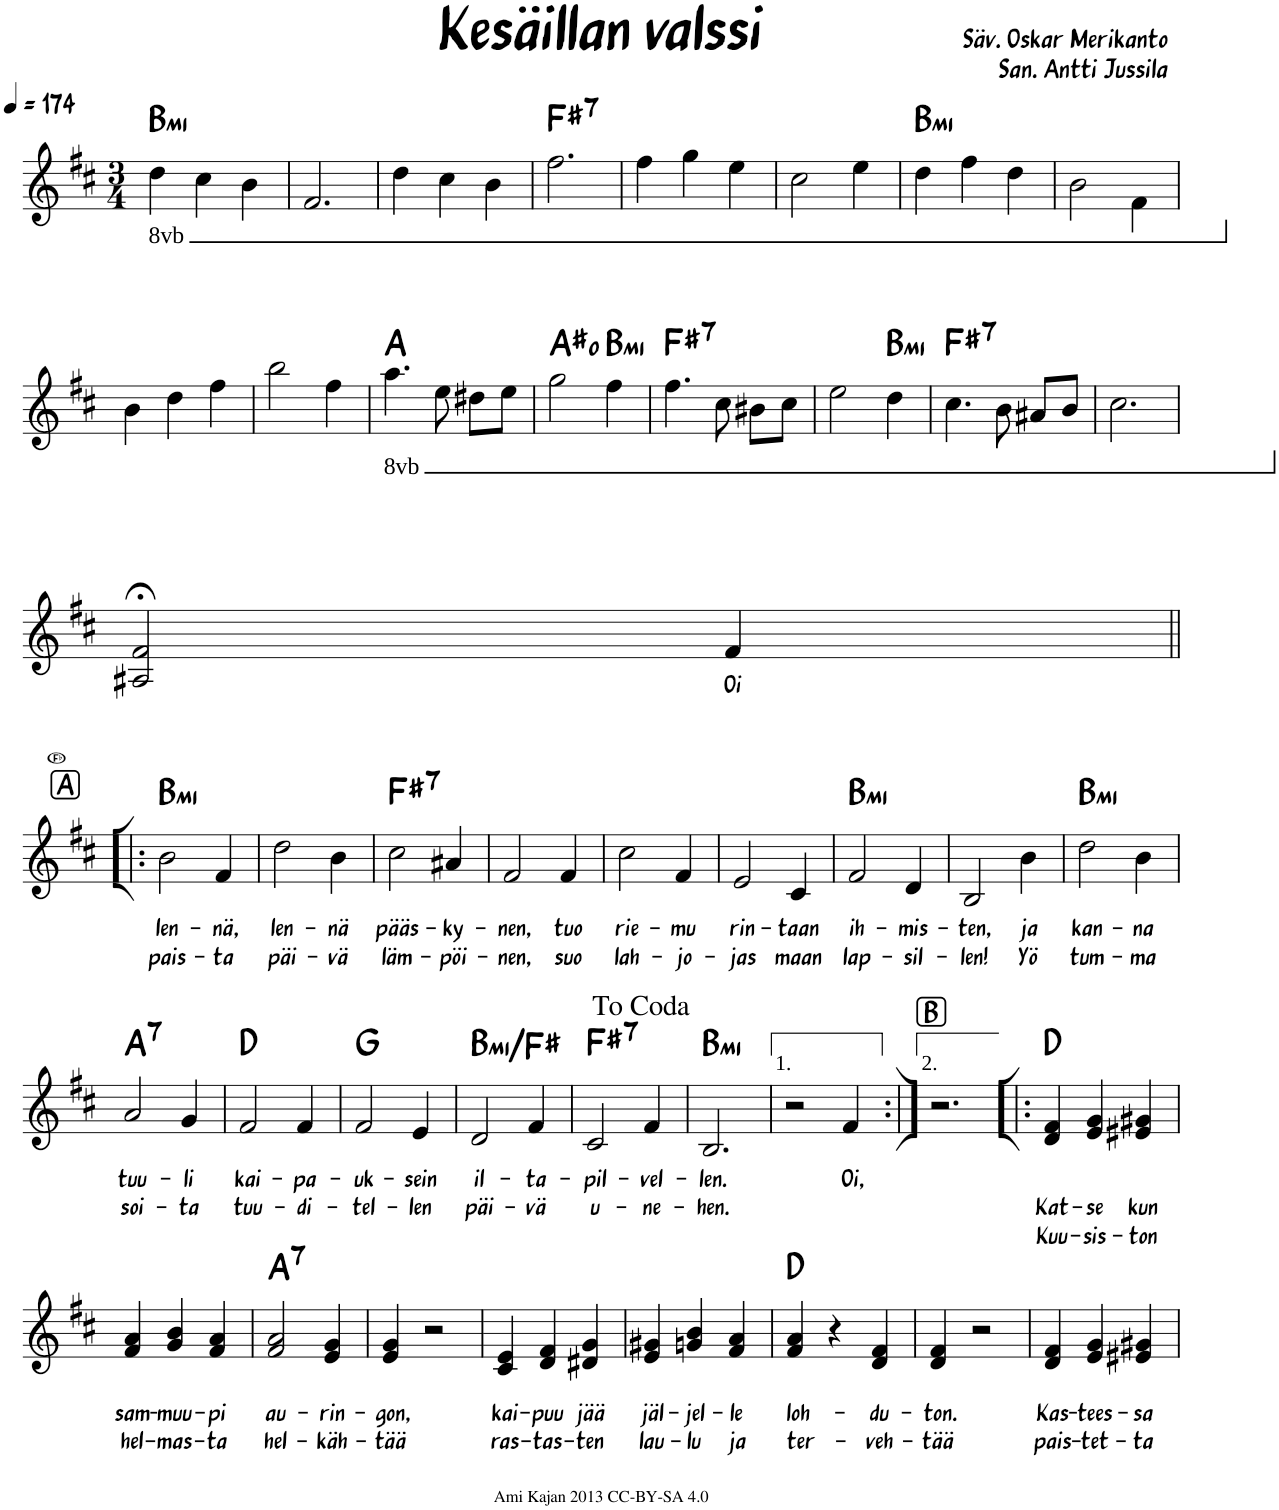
**kern	**text	**text	**text	**harte
*part1	*part1	*part1	*part1	*part1
*staff1	*staff1	*staff1	*staff1	*
*I"Piano	*	*	*	*
*I'Pno	*	*	*	*
*clefG2	*	*	*	*
*k[f#c#]	*	*	*	*
*M3/4	*	*	*	*
*MM174	*	*	*	*
*8ba	*	*	*	*
=1	=1	=1	=1	=1
!	!	!	!	!LO:H:kt=mi
4d\	.	.	.	B:min
4c#\	.	.	.	.
4B\	.	.	.	.
=2	=2	=2	=2	=2
*X8ba	*	*	*	*
2.f#/	.	.	.	.
=3	=3	=3	=3	=3
4dd\	.	.	.	.
4cc#\	.	.	.	.
4b\	.	.	.	.
=4	=4	=4	=4	=4
!	!	!	!	!LO:H:kt=7
2.ff#\	.	.	.	F#:7
=5	=5	=5	=5	=5
4ff#\	.	.	.	.
4gg\	.	.	.	.
4ee\	.	.	.	.
=6	=6	=6	=6	=6
2cc#\	.	.	.	.
4ee\	.	.	.	.
=7	=7	=7	=7	=7
!	!	!	!	!LO:H:kt=mi
4dd\	.	.	.	B:min
4ff#\	.	.	.	.
4dd\	.	.	.	.
=8	=8	=8	=8	=8
2b\	.	.	.	.
4f#\	.	.	.	.
!!LO:LB:g=z
=9	=9	=9	=9	=9
4b\	.	.	.	.
4dd\	.	.	.	.
4ff#\	.	.	.	.
=10	=10	=10	=10	=10
2bb\	.	.	.	.
4ff#\	.	.	.	.
=11	=11	=11	=11	=11
*8ba	*	*	*	*
4.a\	.	.	.	A:maj
8e\	.	.	.	.
8d#X\L	.	.	.	.
8e\J	.	.	.	.
=12	=12	=12	=12	=12
*X8ba	*	*	*	*
2gg\	.	.	.	A#:dim
!	!	!	!	!LO:H:kt=mi
4ff#\	.	.	.	B:min
=13	=13	=13	=13	=13
!	!	!	!	!LO:H:kt=7
4.ff#\	.	.	.	F#:7
8cc#\	.	.	.	.
8b#X\L	.	.	.	.
8cc#\J	.	.	.	.
=14	=14	=14	=14	=14
2ee\	.	.	.	.
!	!	!	!	!LO:H:kt=mi
4dd\	.	.	.	B:min
=15	=15	=15	=15	=15
!	!	!	!	!LO:H:kt=7
4.cc#\	.	.	.	F#:7
8b\	.	.	.	.
8a#X/L	.	.	.	.
8b/J	.	.	.	.
=16	=16	=16	=16	=16
2.cc#\	.	.	.	.
!!LO:LB:g=z
=17	=17	=17	=17	=17
2A#X/;< 2f#/;<	.	.	.	.
!	!LO:LY:b	!	!	!
4f#/	Oi	.	.	.
!!LO:LB:g=z
!!LO:REH:place=s1:a:rj:fs=12:t=A
=18!|:	=18!|:	=18!|:	=18!|:	=18!|:
!	!LO:LY:b	!LO:LY:b	!	!LO:H:kt=mi
2b\	len-	pais-	.	B:min
!	!LO:LY:b	!LO:LY:b	!	!
4f#/	-nä,	-ta	.	.
=19	=19	=19	=19	=19
!	!LO:LY:b	!LO:LY:b	!	!
2dd\	len-	päi-	.	.
!	!LO:LY:b	!LO:LY:b	!	!
4b\	-nä	-vä	.	.
=20	=20	=20	=20	=20
!	!LO:LY:b	!LO:LY:b	!	!LO:H:kt=7
2cc#\	pääs-	läm-	.	F#:7
!	!LO:LY:b	!LO:LY:b	!	!
4a#X/	-ky-	-pöi-	.	.
=21	=21	=21	=21	=21
!	!LO:LY:b	!LO:LY:b	!	!
2f#/	-nen,	-nen,	.	.
!	!LO:LY:b	!LO:LY:b	!	!
4f#/	tuo	suo	.	.
=22	=22	=22	=22	=22
!	!LO:LY:b	!LO:LY:b	!	!
2cc#\	rie-	lah-	.	.
!	!LO:LY:b	!LO:LY:b	!	!
4f#/	-mu	-jo-	.	.
=23	=23	=23	=23	=23
!	!LO:LY:b	!LO:LY:b	!	!
2e/	rin-	-jas	.	.
!	!LO:LY:b	!LO:LY:b	!	!
4c#/	-taan	maan	.	.
=24	=24	=24	=24	=24
!	!LO:LY:b	!LO:LY:b	!	!LO:H:kt=mi
2f#/	ih-	lap-	.	B:min
!	!LO:LY:b	!LO:LY:b	!	!
4d/	-mis-	-sil-	.	.
=25	=25	=25	=25	=25
!	!LO:LY:b	!LO:LY:b	!	!
2B/	-ten,	-len!	.	.
!	!LO:LY:b	!LO:LY:b	!	!
4b\	ja	Yö	.	.
=26	=26	=26	=26	=26
!	!LO:LY:b	!LO:LY:b	!	!LO:H:kt=mi
2dd\	kan-	tum-	.	B:min
!	!LO:LY:b	!LO:LY:b	!	!
4b\	-na	-ma	.	.
!!LO:LB:g=z
=27	=27	=27	=27	=27
!	!LO:LY:b	!LO:LY:b	!	!LO:H:kt=7
2a/	tuu-	soi-	.	A:7
!	!LO:LY:b	!LO:LY:b	!	!
4g/	-li	-ta	.	.
=28	=28	=28	=28	=28
!	!LO:LY:b	!LO:LY:b	!	!
2f#/	kai-	tuu-	.	D:maj
!	!LO:LY:b	!LO:LY:b	!	!
4f#/	-pa-	-di-	.	.
=29	=29	=29	=29	=29
!	!LO:LY:b	!LO:LY:b	!	!
2f#/	-uk-	-tel-	.	G:maj
!	!LO:LY:b	!LO:LY:b	!	!
4e/	-sein	-len	.	.
=30	=30	=30	=30	=30
!	!LO:LY:b	!LO:LY:b	!	!LO:H:kt=mi
2d/	il-	päi-	.	B:min/5
!	!LO:LY:b	!LO:LY:b	!	!
4f#/	-ta-	-vä	.	.
=31	=31	=31	=31	=31
!	!LO:LY:b	!LO:LY:b	!	!LO:H:kt=7
2c#/	-pil-	u-	.	F#:7
!	!LO:LY:b	!LO:LY:b	!	!
4f#/	-vel-	-ne-	.	.
=32	=32	=32	=32	=32
!	!LO:LY:b	!LO:LY:b	!	!LO:H:kt=mi
2.B/	-len.	-hen.	.	B:min
=33	=33	=33	=33	=33
2r	.	.	.	.
!	!LO:LY:b	!	!	!
4f#/	Oi,	.	.	.
=34:|!	=34:|!	=34:|!	=34:|!	=34:|!
2.r	.	.	.	.
!!LO:REH:place=s1:a:rj:fs=12.3472:t=B
=35!|:	=35!|:	=35!|:	=35!|:	=35!|:
!	!	!LO:LY:b	!LO:LY:b	!
4d/ 4f#/	.	Kat-	Kuu-	D:maj
!	!	!LO:LY:b	!LO:LY:b	!
4e/ 4g/	.	-se	-sis-	.
!	!	!LO:LY:b	!LO:LY:b	!
4e#X/ 4g#X/	.	kun	-ton	.
!!LO:LB:g=z
=36	=36	=36	=36	=36
!	!	!LO:LY:b	!LO:LY:b	!
4f#/ 4a/	.	sam-	hel-	.
!	!	!LO:LY:b	!LO:LY:b	!
4g/ 4b/	.	-muu-	-mas-	.
!	!	!LO:LY:b	!LO:LY:b	!
4f#/ 4a/	.	-pi	-ta	.
=37	=37	=37	=37	=37
!	!	!LO:LY:b	!LO:LY:b	!LO:H:kt=7
2f#/ 2a/	.	au-	hel-	A:7
!	!	!LO:LY:b	!LO:LY:b	!
4e/ 4g/	.	-rin-	-käh-	.
=38	=38	=38	=38	=38
!	!	!LO:LY:b	!LO:LY:b	!
4e/ 4g/	.	-gon,	-tää	.
2r	.	.	.	.
=39	=39	=39	=39	=39
!	!	!LO:LY:b	!LO:LY:b	!
4c#/ 4e/	.	kai-	ras-	.
!	!	!LO:LY:b	!LO:LY:b	!
4d/ 4f#/	.	-puu	-tas-	.
!	!	!LO:LY:b	!LO:LY:b	!
4d#X/ 4g/	.	jää	-ten	.
=40	=40	=40	=40	=40
!	!	!LO:LY:b	!LO:LY:b	!
4e/ 4g#X/	.	jäl-	lau-	.
!	!	!LO:LY:b	!LO:LY:b	!
4gn/ 4b/	.	-jel-	-lu	.
!	!	!LO:LY:b	!LO:LY:b	!
4f#/ 4a/	.	-le	ja	.
=41	=41	=41	=41	=41
!	!	!LO:LY:b	!LO:LY:b	!
4f#/ 4a/	.	loh-	ter-	D:maj
4r	.	.	.	.
!	!	!LO:LY:b	!LO:LY:b	!
4d/ 4f#/	.	-du-	-veh-	.
=42	=42	=42	=42	=42
!	!	!LO:LY:b	!LO:LY:b	!
4d/ 4f#/	.	-ton.	-tää	.
2r	.	.	.	.
=43	=43	=43	=43	=43
!	!	!LO:LY:b	!LO:LY:b	!
4d/ 4f#/	.	Kas-	pais-	.
!	!	!LO:LY:b	!LO:LY:b	!
4e/ 4g/	.	-tees-	-tet-	.
!	!	!LO:LY:b	!LO:LY:b	!
4e#X/ 4g#X/	.	-sa	-ta	.
=	=	=	=	=
*-	*-	*-	*-	*-
